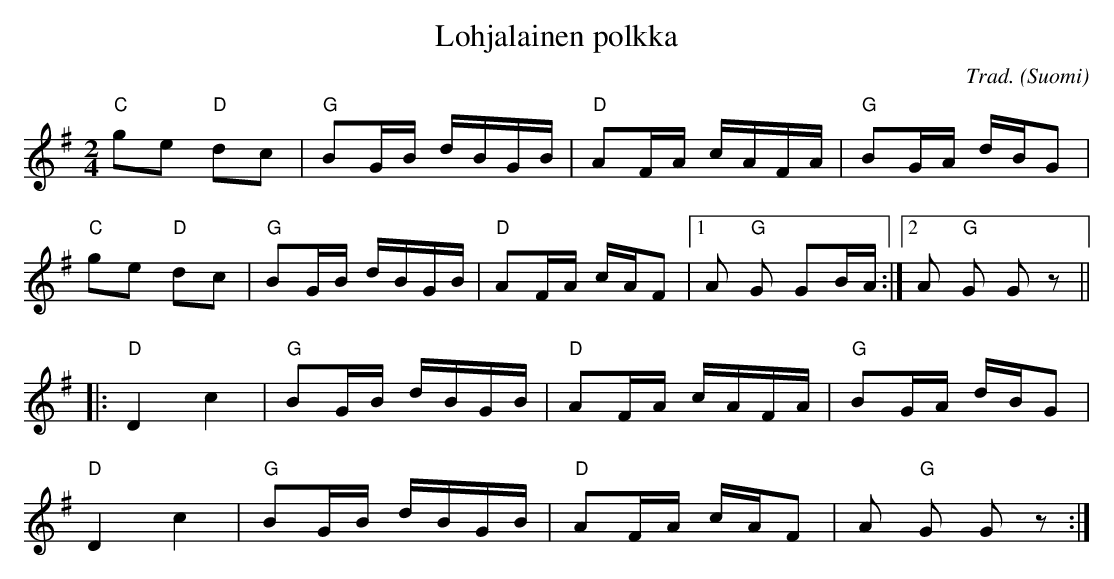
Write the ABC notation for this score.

X:1
T:Lohjalainen polkka
C:Trad.
O:Suomi
M:2/4
L:1/16
K:G
"C" g2e2 "D" d2c2 | "G" B2GB dBGB | "D" A2FA cAFA | "G" B2GA dBG2 |
"C" g2e2 "D" d2c2 | "G" B2GB dBGB | "D" A2FA cAF2 |1 A2 "G" G2 G2BA :|2 A2 "G" G2 G2 z2 ||
|: "D" D4 c4 | "G" B2GB dBGB | "D" A2FA cAFA | "G" B2GA dBG2 |
"D" D4 c4 | "G" B2GB dBGB | "D" A2FA cAF2 | A2 "G" G2 G2 z2 :|]
